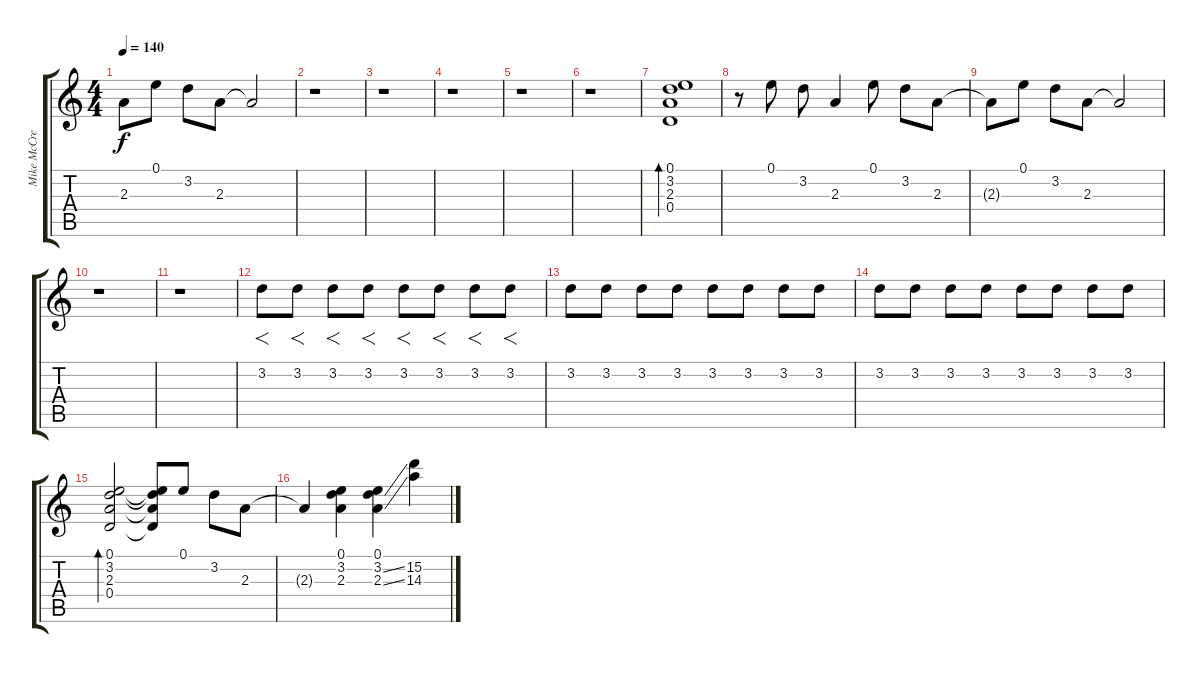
\track ("Mike McCready" "Mike McCre") {instrument distortionguitar}
\staff {score tabs}
\tuning (E4 B3 G3 D3 A2 E2) {hide}
\ts (4 4)
\tempo 140
\clef g2
\ks c
2.3{t}.8{dy f} 0.1.8 3.2.8 2.3.8 2.3{t}.2 |
r.1 |
r.1 |
r.1 |
r.1 |
r.1 |
(0.1 3.2 2.3 0.4).1{bd 480} |
r.8 0.1.8 3.2.8 2.3.4 0.1.8 3.2.8 2.3.8 |
2.3{t}.8 0.1.8 3.2.8 2.3.8 2.3{t}.2 |
r.1 |
r.1 |
3.2.8{f} 3.2.8{f} 3.2.8{f} 3.2.8{f} 3.2.8{f} 3.2.8{f} 3.2.8{f} 3.2.8{f} |
3.2.8 3.2.8 3.2.8 3.2.8 3.2.8 3.2.8 3.2.8 3.2.8 |
3.2.8 3.2.8 3.2.8 3.2.8 3.2.8 3.2.8 3.2.8 3.2.8 |
(0.1 3.2 2.3 0.4).2{bd 480} (0.1{t} 3.2{t} 2.3{t} 0.4{t}).8 0.1.8 3.2.8 2.3.8 |
2.3{t}.4 (0.1 3.2 2.3).4 (0.1 3.2{ss} 2.3{ss}).4 (15.2 14.3).4
